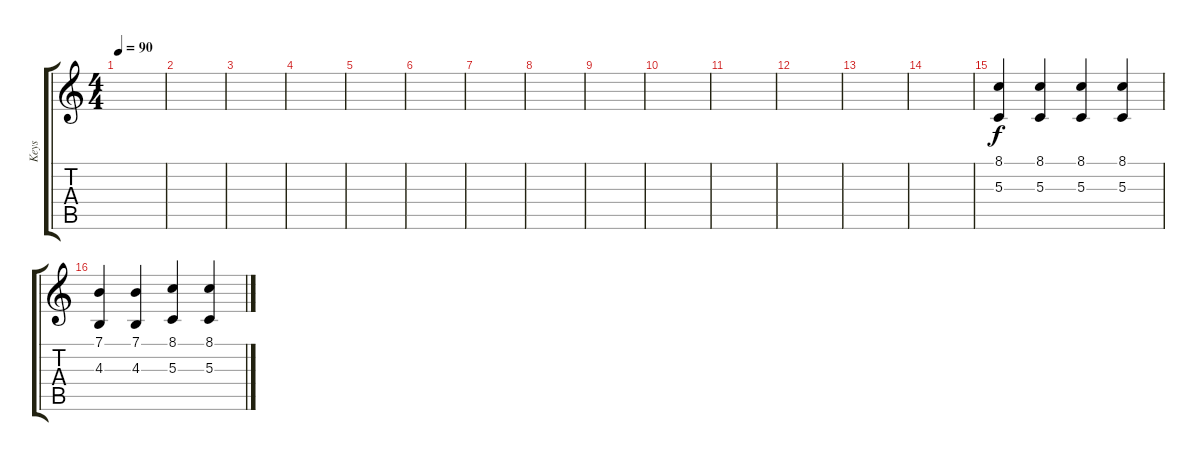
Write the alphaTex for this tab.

\track ("Keys" "Keys") {instrument pad2warm}
\staff {score tabs}
\tuning (E4 B3 G3 D3 A2 E2) {hide}
\ts (4 4)
\tempo 90
\clef g2
\ks c
|
|
|
|
|
|
|
|
|
|
|
|
|
|
(8.1 5.3).4{volume 13} (8.1 5.3).4 (8.1 5.3).4 (8.1 5.3).4 |
(7.1 4.3).4 (7.1 4.3).4 (8.1 5.3).4 (8.1 5.3).4
